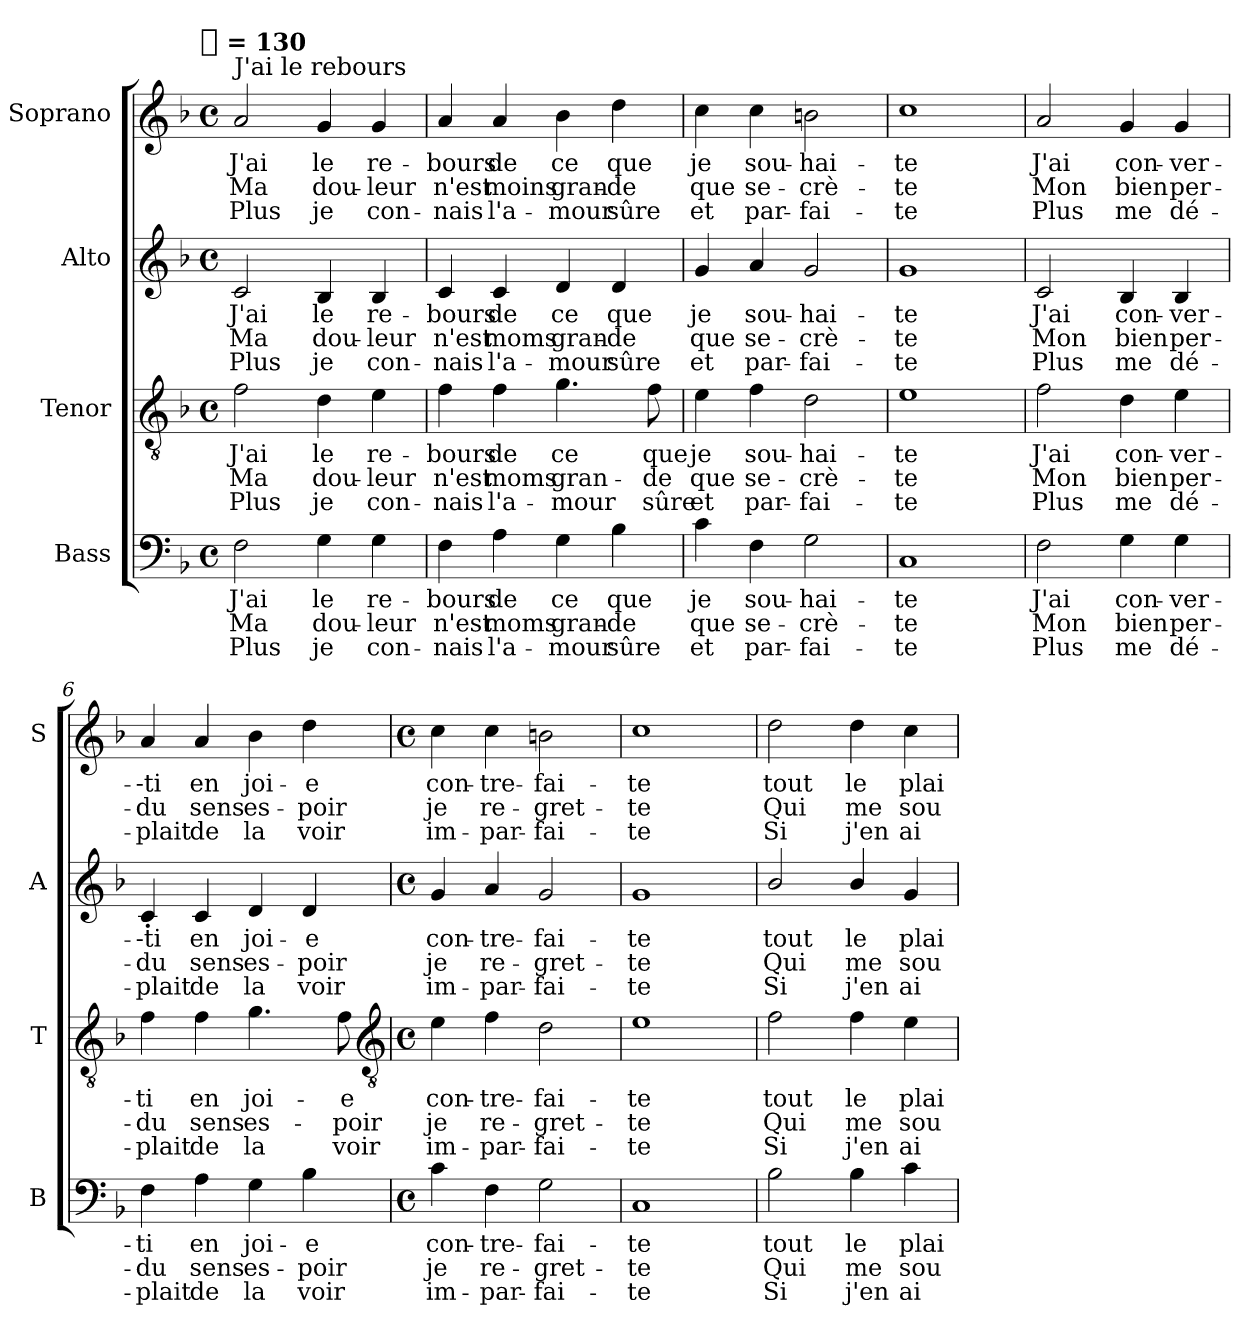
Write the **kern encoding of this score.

**kern	**text	**text	**text	**kern	**text	**text	**text	**kern	**text	**text	**text	**kern	**text	**text	**text
*part4	*part4	*part4	*part4	*part3	*part3	*part3	*part3	*part2	*part2	*part2	*part2	*part1	*part1	*part1	*part1
*staff4	*staff4	*staff4	*staff4	*staff3	*staff3	*staff3	*staff3	*staff2	*staff2	*staff2	*staff2	*staff1	*staff1	*staff1	*staff1
*I"Bass	*	*	*	*I"Tenor	*	*	*	*I"Alto	*	*	*	*I"Soprano	*	*	*
*I'B	*	*	*	*I'T	*	*	*	*I'A	*	*	*	*I'S	*	*	*
*clefF4	*	*	*	*clefGv2	*	*	*	*clefG2	*	*	*	*clefG2	*	*	*
*k[b-]	*	*	*	*k[b-]	*	*	*	*k[b-]	*	*	*	*k[b-]	*	*	*
!!LO:TX:omd:t=[quarter] = 130
*M4/4	*	*	*	*M4/4	*	*	*	*M4/4	*	*	*	*M4/4	*	*	*
*met(c)	*	*	*	*met(c)	*	*	*	*met(c)	*	*	*	*met(c)	*	*	*
*MM130	*	*	*	*MM130	*	*	*	*MM130	*	*	*	*MM130	*	*	*
=1	=1	=1	=1	=1	=1	=1	=1	=1	=1	=1	=1	=1	=1	=1	=1
!	!	!	!	!	!	!	!	!	!	!	!	!LO:TX:a:t=J'ai le rebours	!	!	!
!	!LO:LY:b	!LO:LY:b	!LO:LY:b	!	!LO:LY:b	!LO:LY:b	!LO:LY:b	!	!LO:LY:b	!LO:LY:b	!LO:LY:b	!	!LO:LY:b	!LO:LY:b	!LO:LY:b
2F	J'ai	Ma	Plus	2f	J'ai	Ma	Plus	2c	J'ai	Ma	Plus	2a	J'ai	Ma	Plus
!	!LO:LY:b	!LO:LY:b	!LO:LY:b	!	!LO:LY:b	!LO:LY:b	!LO:LY:b	!	!LO:LY:b	!LO:LY:b	!LO:LY:b	!	!LO:LY:b	!LO:LY:b	!LO:LY:b
4G	le	dou-	-je	4d	le	dou-	-je	4B-	le	dou-	-je	4g	le	dou-	-je
!	!LO:LY:b	!LO:LY:b	!LO:LY:b	!	!LO:LY:b	!LO:LY:b	!LO:LY:b	!	!LO:LY:b	!LO:LY:b	!LO:LY:b	!	!LO:LY:b	!LO:LY:b	!LO:LY:b
4G	re-	-leur	con-	4e	re-	-leur	con-	4B-	re-	-leur	con-	4g	re-	-leur	con-
=2	=2	=2	=2	=2	=2	=2	=2	=2	=2	=2	=2	=2	=2	=2	=2
!	!LO:LY:b	!LO:LY:b	!LO:LY:b	!	!LO:LY:b	!LO:LY:b	!LO:LY:b	!	!LO:LY:b	!LO:LY:b	!LO:LY:b	!	!LO:LY:b	!LO:LY:b	!LO:LY:b
4F	-bours	n'est	nais	4f	-bours	n'est	nais	4c	-bours	n'est	nais	4a	-bours	n'est	nais
!	!LO:LY:b	!LO:LY:b	!LO:LY:b	!	!LO:LY:b	!LO:LY:b	!LO:LY:b	!	!LO:LY:b	!LO:LY:b	!LO:LY:b	!	!LO:LY:b	!LO:LY:b	!LO:LY:b
4A	de	moms	l'a-	4f	de	moms	l'a-	4c	de	moms	l'a-	4a	de	moins	l'a-
!	!LO:LY:b	!LO:LY:b	!LO:LY:b	!	!LO:LY:b	!LO:LY:b	!LO:LY:b	!	!LO:LY:b	!LO:LY:b	!LO:LY:b	!	!LO:LY:b	!LO:LY:b	!LO:LY:b
4G	-ce	gran-	-mour	4.g	-ce	gran-	-mour	4d	-ce	gran-	-mour	4b-	-ce	gran-	-mour
!	!LO:LY:b	!LO:LY:b	!LO:LY:b	!	!	!	!	!	!LO:LY:b	!LO:LY:b	!LO:LY:b	!	!LO:LY:b	!LO:LY:b	!LO:LY:b
4B-	que	de	sûre	.	.	.	.	4d	que	de	sûre	4dd	que	de	sûre
!	!	!	!	!	!LO:LY:b	!LO:LY:b	!LO:LY:b	!	!	!	!	!	!	!	!
.	.	.	.	8f	que	de	sûre	.	.	.	.	.	.	.	.
=3	=3	=3	=3	=3	=3	=3	=3	=3	=3	=3	=3	=3	=3	=3	=3
!	!LO:LY:b	!LO:LY:b	!LO:LY:b	!	!LO:LY:b	!LO:LY:b	!LO:LY:b	!	!LO:LY:b	!LO:LY:b	!LO:LY:b	!	!LO:LY:b	!LO:LY:b	!LO:LY:b
4c	je	que	et	4e	je	que	et	4g	je	que	et	4cc	je	que	et
!	!LO:LY:b	!LO:LY:b	!LO:LY:b	!	!LO:LY:b	!LO:LY:b	!LO:LY:b	!	!LO:LY:b	!LO:LY:b	!LO:LY:b	!	!LO:LY:b	!LO:LY:b	!LO:LY:b
4F	sou-	-se-	-par-	4f	sou-	-se-	-par-	4a	sou-	-se-	-par-	4cc	sou-	-se-	-par-
!	!LO:LY:b	!LO:LY:b	!LO:LY:b	!	!LO:LY:b	!LO:LY:b	!LO:LY:b	!	!LO:LY:b	!LO:LY:b	!LO:LY:b	!	!LO:LY:b	!LO:LY:b	!LO:LY:b
2G	-hai-	-crè-	-fai-	2d	-hai-	-crè-	-fai-	2g	-hai-	-crè-	-fai-	2bn	-hai-	-crè-	-fai-
=4	=4	=4	=4	=4	=4	=4	=4	=4	=4	=4	=4	=4	=4	=4	=4
!	!LO:LY:b	!LO:LY:b	!LO:LY:b	!	!LO:LY:b	!LO:LY:b	!LO:LY:b	!	!LO:LY:b	!LO:LY:b	!LO:LY:b	!	!LO:LY:b	!LO:LY:b	!LO:LY:b
1C	-te	te	te	1e	-te	te	te	1g	-te	te	te	1cc	-te	te	te
=5	=5	=5	=5	=5	=5	=5	=5	=5	=5	=5	=5	=5	=5	=5	=5
!	!LO:LY:b	!LO:LY:b	!LO:LY:b	!	!LO:LY:b	!LO:LY:b	!LO:LY:b	!	!LO:LY:b	!LO:LY:b	!LO:LY:b	!	!LO:LY:b	!LO:LY:b	!LO:LY:b
2F	J'ai	Mon	Plus	2f	J'ai	Mon	Plus	2c	J'ai	Mon	Plus	2a	J'ai	Mon	Plus
!	!LO:LY:b	!LO:LY:b	!LO:LY:b	!	!LO:LY:b	!LO:LY:b	!LO:LY:b	!	!LO:LY:b	!LO:LY:b	!LO:LY:b	!	!LO:LY:b	!LO:LY:b	!LO:LY:b
4G	con-	-bien	me	4d	con-	-bien	me	4B-	con-	-bien	me	4g	con-	-bien	me
!	!LO:LY:b	!LO:LY:b	!LO:LY:b	!	!LO:LY:b	!LO:LY:b	!LO:LY:b	!	!LO:LY:b	!LO:LY:b	!LO:LY:b	!	!LO:LY:b	!LO:LY:b	!LO:LY:b
4G	ver-	-per-	-dé-	4e	ver-	-per-	-dé-	4B-	ver-	-per-	-dé-	4g	ver-	-per-	-dé-
=6	=6	=6	=6	=6	=6	=6	=6	=6	=6	=6	=6	=6	=6	=6	=6
!	!LO:LY:b	!LO:LY:b	!LO:LY:b	!	!LO:LY:b	!LO:LY:b	!LO:LY:b	!	!LO:LY:b	!LO:LY:b	!LO:LY:b	!	!LO:LY:b	!LO:LY:b	!LO:LY:b
4F	-ti	du	plait	4f	-ti	du	plait	4c'	--ti	du	plait	4a	--ti	du	plait
!	!LO:LY:b	!LO:LY:b	!LO:LY:b	!	!LO:LY:b	!LO:LY:b	!LO:LY:b	!	!LO:LY:b	!LO:LY:b	!LO:LY:b	!	!LO:LY:b	!LO:LY:b	!LO:LY:b
4A	en	sens	de	4f	en	sens	de	4c	en	sens	de	4a	en	sens	de
!	!LO:LY:b	!LO:LY:b	!LO:LY:b	!	!LO:LY:b	!LO:LY:b	!LO:LY:b	!	!LO:LY:b	!LO:LY:b	!LO:LY:b	!	!LO:LY:b	!LO:LY:b	!LO:LY:b
4G	joi-	-es-	-la	4.g	joi-	-es-	-la	4d	joi-	-es-	-la	4b-	joi-	-es-	-la
!	!LO:LY:b	!LO:LY:b	!LO:LY:b	!	!	!	!	!	!LO:LY:b	!LO:LY:b	!LO:LY:b	!	!LO:LY:b	!LO:LY:b	!LO:LY:b
4B-	e	poir	voir	.	.	.	.	4d	e	poir	voir	4dd	e	poir	voir
!	!	!	!	!	!LO:LY:b	!LO:LY:b	!LO:LY:b	!	!	!	!	!	!	!	!
.	.	.	.	8f	e	poir	voir	.	.	.	.	.	.	.	.
*	*	*	*	*clefGv2	*	*	*	*	*	*	*	*	*	*	*
!!LO:LB:g=z
=7	=7	=7	=7	=7	=7	=7	=7	=7	=7	=7	=7	=7	=7	=7	=7
*M4/4	*	*	*	*M4/4	*	*	*	*M4/4	*	*	*	*M4/4	*	*	*
*met(c)	*	*	*	*met(c)	*	*	*	*met(c)	*	*	*	*met(c)	*	*	*
!	!LO:LY:b	!LO:LY:b	!LO:LY:b	!	!LO:LY:b	!LO:LY:b	!LO:LY:b	!	!LO:LY:b	!LO:LY:b	!LO:LY:b	!	!LO:LY:b	!LO:LY:b	!LO:LY:b
4c	con-	-je	im-	4e	con-	-je	im-	4g	con-	-je	im-	4cc	con-	-je	im-
!	!LO:LY:b	!LO:LY:b	!LO:LY:b	!	!LO:LY:b	!LO:LY:b	!LO:LY:b	!	!LO:LY:b	!LO:LY:b	!LO:LY:b	!	!LO:LY:b	!LO:LY:b	!LO:LY:b
4F	-tre-	-re-	-par-	4f	-tre-	-re-	-par-	4a	-tre-	-re-	-par-	4cc	-tre-	-re-	-par-
!	!LO:LY:b	!LO:LY:b	!LO:LY:b	!	!LO:LY:b	!LO:LY:b	!LO:LY:b	!	!LO:LY:b	!LO:LY:b	!LO:LY:b	!	!LO:LY:b	!LO:LY:b	!LO:LY:b
2G	-fai-	-gret-	-fai-	2d	-fai-	-gret-	-fai-	2g	-fai-	-gret-	-fai-	2bn	-fai-	-gret-	-fai-
=8	=8	=8	=8	=8	=8	=8	=8	=8	=8	=8	=8	=8	=8	=8	=8
!	!LO:LY:b	!LO:LY:b	!LO:LY:b	!	!LO:LY:b	!LO:LY:b	!LO:LY:b	!	!LO:LY:b	!LO:LY:b	!LO:LY:b	!	!LO:LY:b	!LO:LY:b	!LO:LY:b
1C	-te	te	te	1e	-te	te	te	1g	-te	te	te	1cc	-te	te	te
=9	=9	=9	=9	=9	=9	=9	=9	=9	=9	=9	=9	=9	=9	=9	=9
!	!LO:LY:b	!LO:LY:b	!LO:LY:b	!	!LO:LY:b	!LO:LY:b	!LO:LY:b	!	!LO:LY:b	!LO:LY:b	!LO:LY:b	!	!LO:LY:b	!LO:LY:b	!LO:LY:b
2B-	tout	Qui	Si	2f	tout	Qui	Si	2b-/	tout	Qui	Si	2dd	tout	Qui	Si
!	!LO:LY:b	!LO:LY:b	!LO:LY:b	!	!LO:LY:b	!LO:LY:b	!LO:LY:b	!	!LO:LY:b	!LO:LY:b	!LO:LY:b	!	!LO:LY:b	!LO:LY:b	!LO:LY:b
4B-	le	me	j'en	4f	le	me	j'en	4b-/	le	me	j'en	4dd	le	me	j'en
!	!LO:LY:b	!LO:LY:b	!LO:LY:b	!	!LO:LY:b	!LO:LY:b	!LO:LY:b	!	!LO:LY:b	!LO:LY:b	!LO:LY:b	!	!LO:LY:b	!LO:LY:b	!LO:LY:b
4c	plai-	-sou-	-ai	4e	plai-	-sou-	-ai	4g	plai-	-sou-	-ai	4cc	plai-	-sou-	-ai
=	=	=	=	=	=	=	=	=	=	=	=	=	=	=	=
*-	*-	*-	*-	*-	*-	*-	*-	*-	*-	*-	*-	*-	*-	*-	*-
